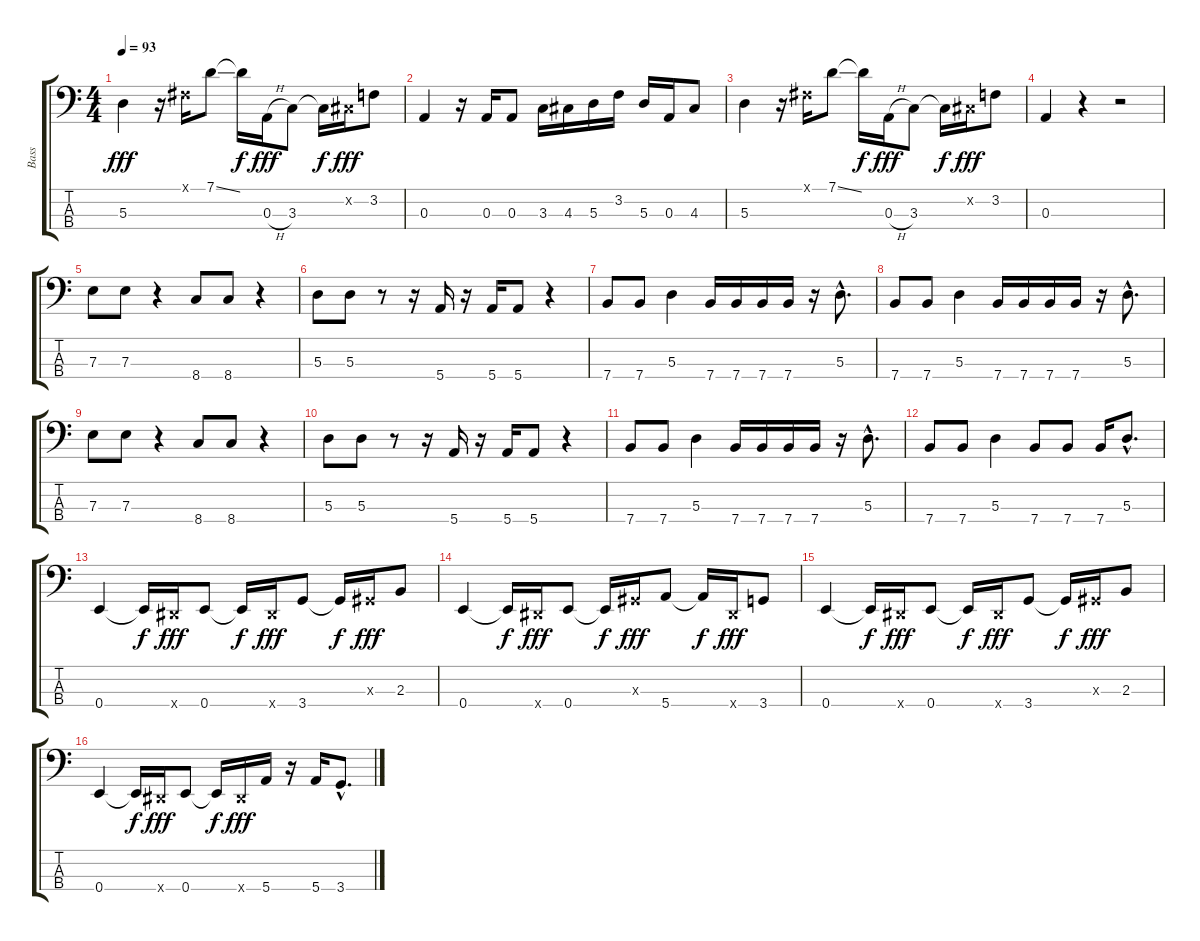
\track ("Bass" "Bass") {instrument electricbassfinger}
\staff {score tabs}
\tuning (G2 D2 A1 E1) {hide}
\ts (4 4)
\tempo 93
\clef f4
\ks c
5.3.4{dy fff} r.16 -1.1{x}.16 7.1{ss}.8 7.1{t}.16{dy f} 0.3{h}.16{dy fff} 3.3.8 3.3{t}.16{dy f} -1.2{x}.16{dy fff} 3.2.8 |
0.3.4 r.16 0.3.16 0.3.8 3.3.16 4.3.16 5.3.16 3.2.16 5.3.16 0.3.16 4.3.8 |
5.3.4 r.16 -1.1{x}.16 7.1{ss}.8 7.1{t}.16{dy f} 0.3{h}.16{dy fff} 3.3.8 3.3{t}.16{dy f} -1.2{x}.16{dy fff} 3.2.8 |
0.3.4 r.4 r.2 |
7.3.8 7.3.8 r.4 8.4.8 8.4.8 r.4 |
5.3.8 5.3.8 r.8 r.16 5.4.16 r.16 5.4.16 5.4.8 r.4 |
7.4.8 7.4.8 5.3.4 7.4.16 7.4.16 7.4.16 7.4.16 r.16 5.3{hac}.8{d} |
7.4.8 7.4.8 5.3.4 7.4.16 7.4.16 7.4.16 7.4.16 r.16 5.3{hac}.8{d} |
7.3.8 7.3.8 r.4 8.4.8 8.4.8 r.4 |
5.3.8 5.3.8 r.8 r.16 5.4.16 r.16 5.4.16 5.4.8 r.4 |
7.4.8 7.4.8 5.3.4 7.4.16 7.4.16 7.4.16 7.4.16 r.16 5.3{hac}.8{d} |
7.4.8 7.4.8 5.3.4 7.4.8 7.4.8 7.4.16 5.3{hac}.8{d} |
0.4.4 0.4{t}.16{dy f} -1.4{x}.16{dy fff} 0.4.8 0.4{t}.16{dy f} -1.4{x}.16{dy fff} 3.4.8 3.4{t}.16{dy f} -1.3{x}.16{dy fff} 2.3.8 |
0.4.4 0.4{t}.16{dy f} -1.4{x}.16{dy fff} 0.4.8 0.4{t}.16{dy f} -1.3{x}.16{dy fff} 5.4.8 5.4{t}.16{dy f} -1.4{x}.16{dy fff} 3.4.8 |
0.4.4 0.4{t}.16{dy f} -1.4{x}.16{dy fff} 0.4.8 0.4{t}.16{dy f} -1.4{x}.16{dy fff} 3.4.8 3.4{t}.16{dy f} -1.3{x}.16{dy fff} 2.3.8 |
0.4.4 0.4{t}.16{dy f} -1.4{x}.16{dy fff} 0.4.8 0.4{t}.16{dy f} -1.4{x}.16{dy fff} 5.4.16 r.16 5.4.16 3.4{hac}.8{d}
